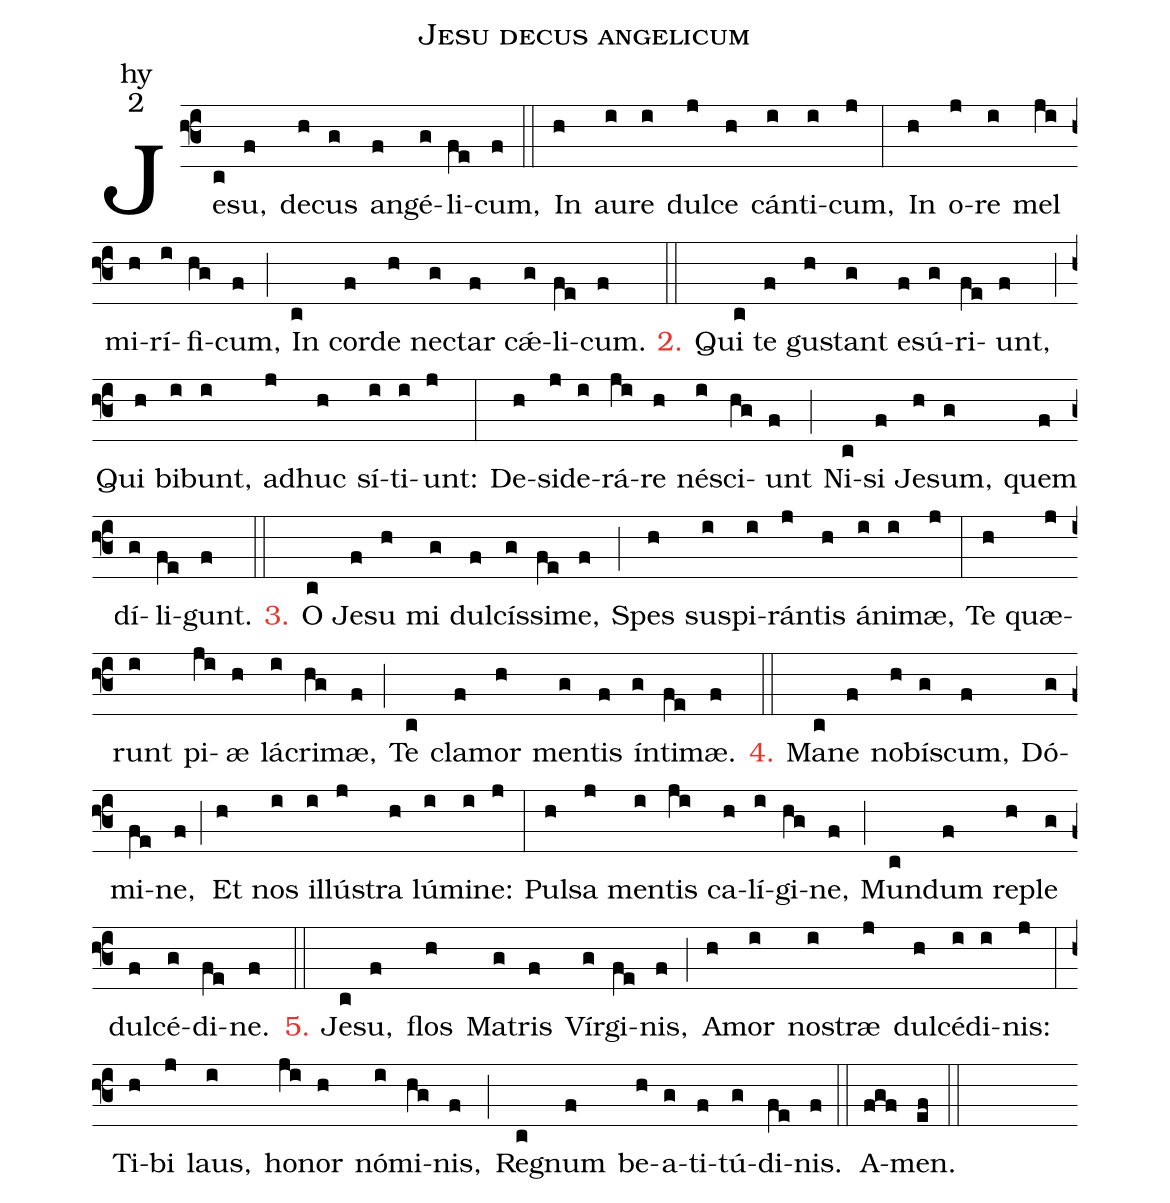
name: Jesu decus angelicum;
office-part: hy;
mode:2;
%%
(f3) Je(c)su,(f) de(h)cus(g) an(f)gé(g)li(fe)cum,(f) (::)
In(h) au(i)re(i) dul(j)ce(h) cán(i)ti(i)cum,(j) (:)
In(h) o(j)re(i) mel(ji) mi(h)rí(i)fi(hg)cum,(f) (;)
In(c) cor(f)de(h) ne(g)ctar(f)  cǽ(g)li(fe)cum.(f) (::)

<c>2.</c> Qui(c) te(f) gu(h)stant(g) e(f)sú(g)ri(fe)unt,(f) (;)
Qui(h) bi(i)bunt,(i) a(j)dhuc(h) sí(i)ti(i)unt:(j) (:)
De(h)si(j)de(i)rá(ji)re(h) né(i)sci(hg)unt(f) (;)
Ni(c)si(f) Je(h)sum,(g) quem(f) dí(g)li(fe)gunt.(f) (::)

<c>3.</c> O(c) Je(f)su(h) mi(g) dul(f)cís(g)si(fe)me,(f) (;)
Spes(h) su(i)spi(i)rán(j)tis(h) á(i)ni(i)mæ,(j) (:)
Te(h) quæ(j)runt(i) pi(ji)æ(h) lá(i)cri(hg)mæ,(f) (;)
Te(c) cla(f)mor(h) men(g)tis(f) ín(g)ti(fe)mæ.(f) (::)

<c>4.</c> Ma(c)ne(f) no(h)bí(g)scum,(f) Dó(g)mi(fe)ne,(f) (;)
Et(h) nos(i) il(i)lú(j)stra(h) lú(i)mi(i)ne:(j) (:)
Pul(h)sa(j) men(i)tis(ji) ca(h)lí(i)gi(hg)ne,(f) (;)
Mun(c)dum(f) re(h)ple(g) dul(f)cé(g)di(fe)ne.(f) (::)

<c>5.</c> Je(c)su,(f) flos(h) Ma(g)tris(f) Vír(g)gi(fe)nis,(f) (;)
A(h)mor(i) nostr(i)æ(j) dul(h)cé(i)di(i)nis:(j) (:)
Ti(h)bi(j) laus,(i) ho(ji)nor(h) nó(i)mi(hg)nis,(f) (;)
Re(c)gnum(f) be(h)a(g)ti(f)tú(g)di(fe)nis.(f) (::)

A(fgf)men.(ef) (::)
